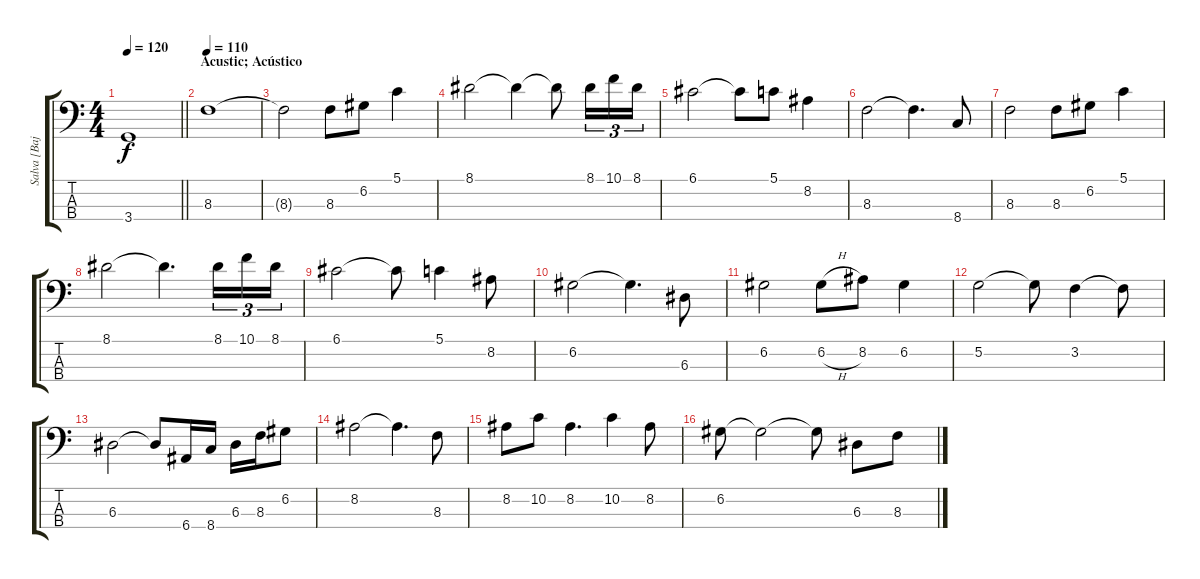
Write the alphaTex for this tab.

\track ("Salva [Bajo]" "Salva [Baj") {instrument electricbassfinger}
\staff {score tabs}
\tuning (G2 D2 A1 E1) {hide}
\ts (4 4)
\tempo 120
\clef f4
\barLineRight lightlight
\ks c
3.4.1{dy f} |
\section ("" "Acustic; Acústico")
\tempo 110
8.3.1 |
8.3{t}.2 8.3.8 6.2.8 5.1.4 |
8.1.2 8.1{t}.4 8.1{t}.8 8.1.16{tu (3 2)} 10.1.16{tu (3 2)} 8.1.16{tu (3 2)} |
6.1.2 6.1{t}.8 5.1.8 8.2.4 |
8.3.2 8.3{t}.4{d} 8.4.8 |
8.3.2 8.3.8 6.2.8 5.1.4 |
8.1.2 8.1{t}.4{d} 8.1.16{tu (3 2)} 10.1.16{tu (3 2)} 8.1.16{tu (3 2)} |
6.1.2 6.1{t}.8 5.1.4 8.2.8 |
6.2.2 6.2{t}.4{d} 6.3.8 |
6.2.2 6.2{h}.8 8.2.8 6.2.4 |
5.2.2 5.2{t}.8 3.2.4 3.2{t}.8 |
6.3.2 6.3{t}.8 6.4.16 8.4.16 6.3.16 8.3.16 6.2.8 |
8.2.2 8.2{t}.4{d} 8.3.8 |
8.2.8 10.2.8 8.2.4{d} 10.2.4 8.2.8 |
6.2.8 6.2{t}.2 6.2{t}.8 6.3.8 8.3.8
